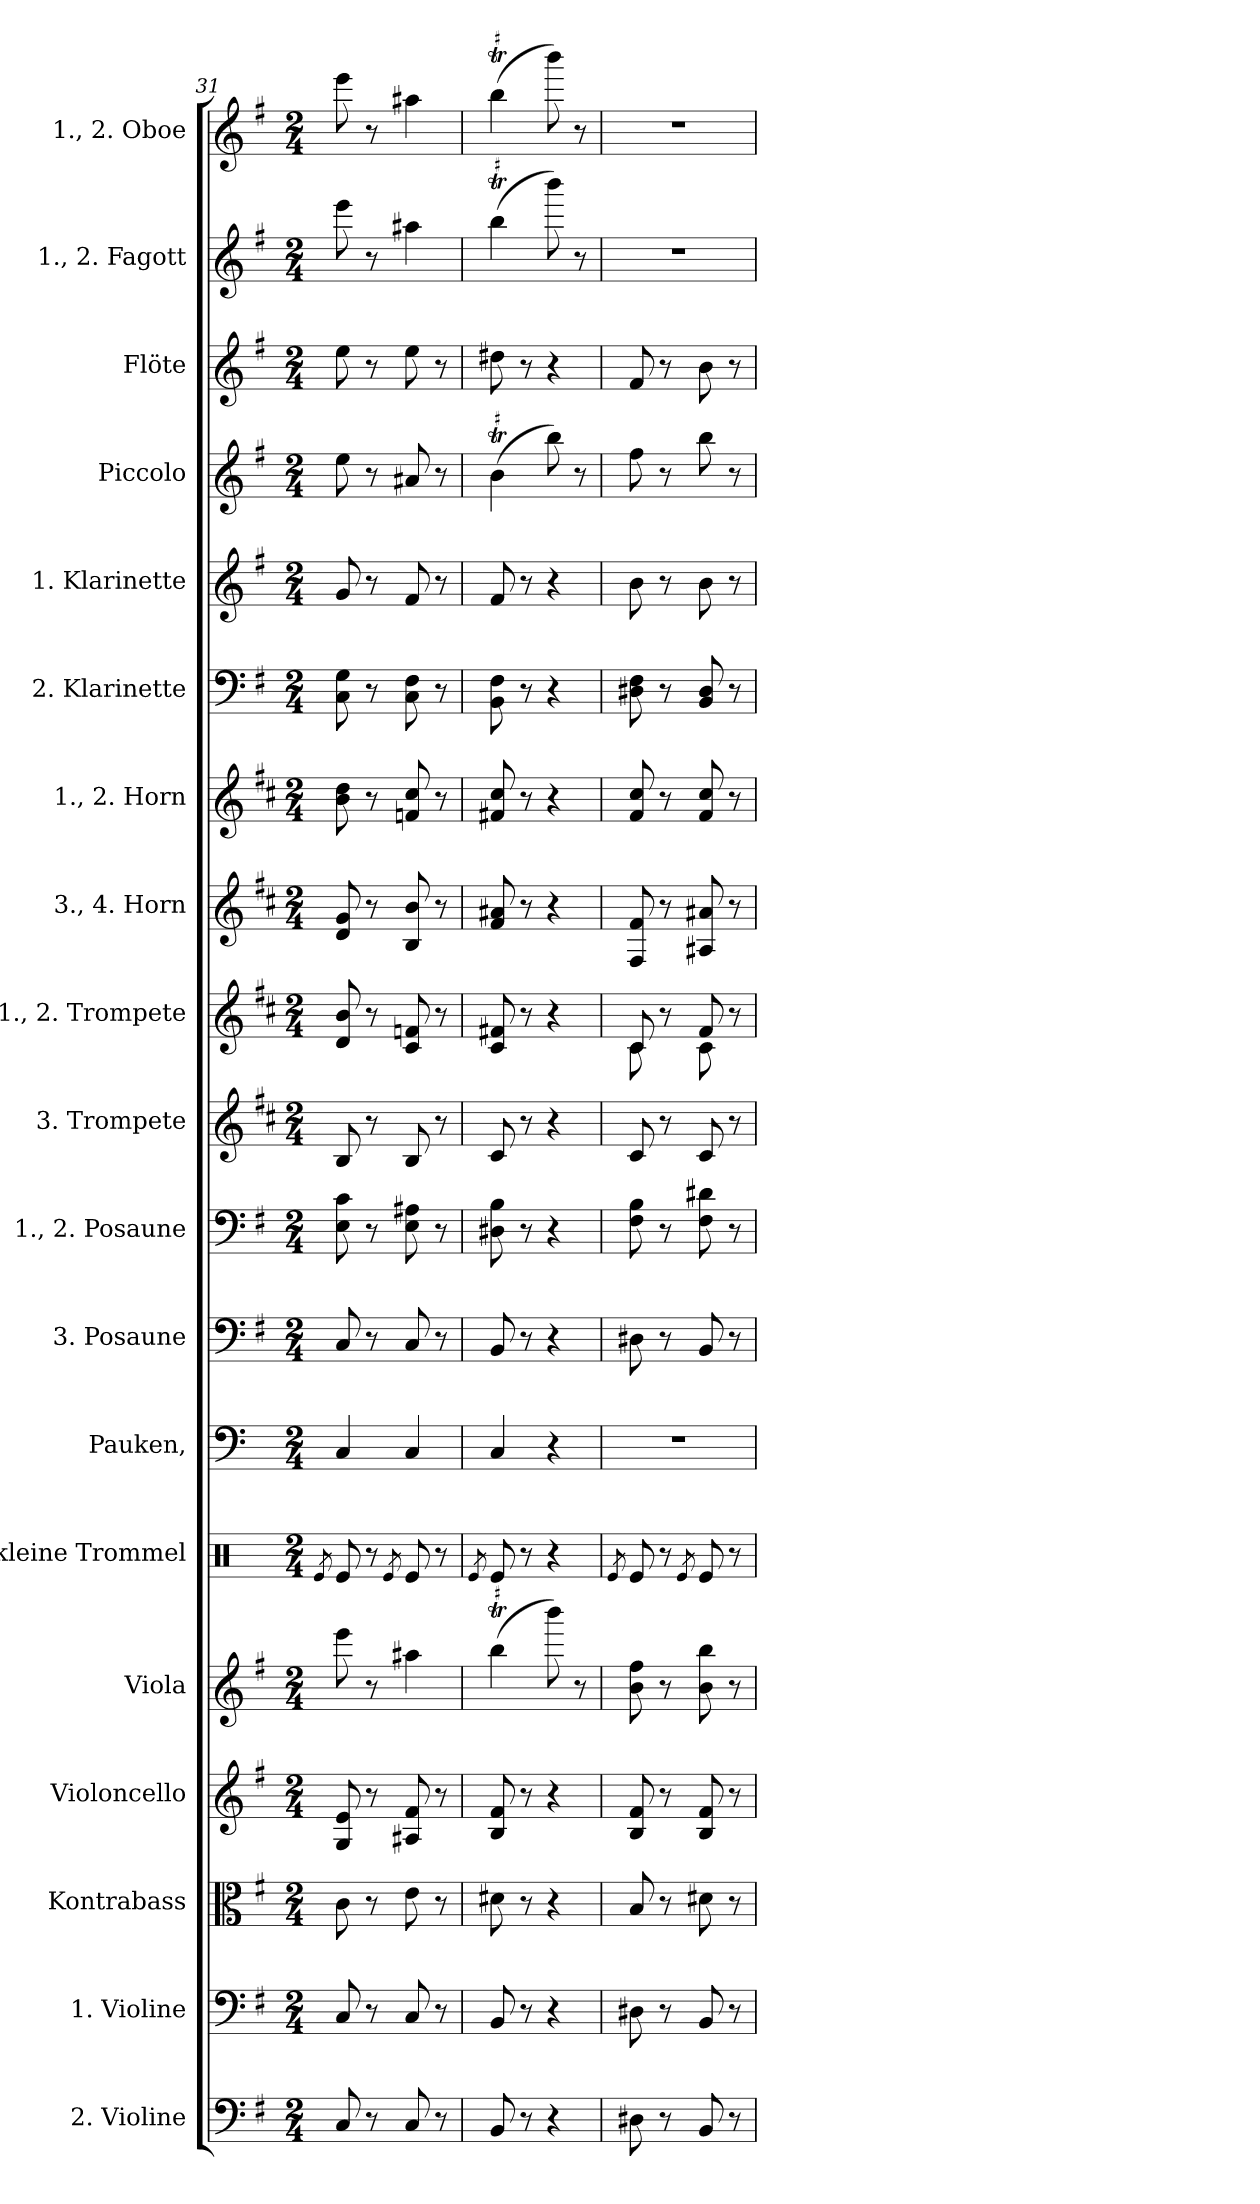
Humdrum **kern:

**kern	**kern	**kern	**kern	**kern	**kern	**kern	**kern	**kern	**kern	**kern	**kern	**kern	**kern	**kern	**kern	**kern	**kern	**kern
*part19	*part18	*part17	*part16	*part15	*part14	*part13	*part12	*part11	*part10	*part9	*part8	*part7	*part6	*part5	*part4	*part3	*part2	*part1
*staff19	*staff18	*staff17	*staff16	*staff15	*staff14	*staff13	*staff12	*staff11	*staff10	*staff9	*staff8	*staff7	*staff6	*staff5	*staff4	*staff3	*staff2	*staff1
*I"2. Violine	*I"1. Violine	*I"Kontrabass	*I"Violoncello	*I"Viola	*I"kleine Trommel	*I"Pauken,	*I"3. Posaune	*I"1., 2. Posaune	*I"3. Trompete	*I"1., 2. Trompete	*I"3., 4. Horn	*I"1., 2. Horn	*I"2. Klarinette	*I"1. Klarinette	*I"Piccolo	*I"Flöte	*I"1., 2. Fagott	*I"1., 2. Oboe
*I'2. Vl.	*I'1. Vl.	*I'Kb.	*I'Vc.	*I'Va.	*I'kl. Tr.	*I'Pk.,	*I'3. Pos.	*I'1., 2. Pos.	*I'3. Trp.	*I'1., 2. Trp.	*I'3., 4. Hr.	*I'1., 2.  Hr.	*I'2. Klar.	*I'1. Klar.	*I'Picc.	*I'Fl.	*I'1., 2. Fag.	*I'1., 2. Ob.
*clefF4	*clefF4	*clefC3	*clefG2	*clefG2	*clefX	*clefF4	*clefF4	*clefF4	*clefG2	*clefG2	*clefG2	*clefG2	*clefF4	*clefG2	*clefG2	*clefG2	*clefG2	*clefG2
*ITrd7c12	*	*	*	*	*	*	*	*	*ITrd-3c-5	*ITrd-3c-5	*ITrd4c7	*ITrd4c7	*	*ITrd1c2	*ITrd1c2	*	*ITrd-7c-12	*
*k[f#]	*k[f#]	*k[f#]	*k[f#]	*k[f#]	*k[]	*k[]	*k[f#]	*k[f#]	*k[f#]	*k[f#]	*k[f#]	*k[f#]	*k[f#]	*k[b-]	*k[b-]	*k[f#]	*k[f#]	*k[f#]
*M2/4	*M2/4	*M2/4	*M2/4	*M2/4	*M2/4	*M2/4	*M2/4	*M2/4	*M2/4	*M2/4	*M2/4	*M2/4	*M2/4	*M2/4	*M2/4	*M2/4	*M2/4	*M2/4
=31	=31	=31	=31	=31	=31	=31	=31	=31	=31	=31	=31	=31	=31	=31	=31	=31	=31	=31
.	.	.	.	.	8qRe/	.	.	.	.	.	.	.	.	.	.	.	.	.
8CC/	8C/	8c\	8G/ 8e/	8eee\	8Re/	4C/	8C/	8E\ 8c\	8e/	8g/ 8ee/	8G/ 8c/	8e\ 8g\	8C\ 8G\	8f/	8dd\	8ee\	8eeee\	8eee\
8r	8r	8r	8r	8r	8r	.	8r	8r	8r	8r	8r	8r	8r	8r	8r	8r	8r	8r
.	.	.	.	.	8qRe/	.	.	.	.	.	.	.	.	.	.	.	.	.
8CC/	8C/	8e\	8A#X/ 8f#/	4aa#X\	8Re/	4C/	8C/	8E\ 8A#X\	8e/	8f#/ 8b-X/	8E/ 8e/	8B-X/ 8f#/	8C\ 8F#\	8e/	8g#X/	8ee\	4aaa#X\	4aa#X\
8r	8r	8r	8r	.	8r	.	8r	8r	8r	8r	8r	8r	8r	8r	8r	8r	.	.
=32	=32	=32	=32	=32	=32	=32	=32	=32	=32	=32	=32	=32	=32	=32	=32	=32	=32	=32
.	.	.	.	.	8qRe/	.	.	.	.	.	.	.	.	.	.	.	.	.
!	!	!	!	!LO:TR:acc=#	!	!	!	!	!	!	!	!	!	!	!LO:TR:acc=#	!	!LO:TR:acc=#	!LO:TR:acc=#
8BBB/	8BB/	8d#X\	8B/ 8f#/	(>4bbT\	8Re/	4C/	8BB/	8D#X\ 8B\	8f#/	8f#/ 8bn/	8B/ 8d#X/	8Bn/ 8f#/	8BB\ 8F#\	8e/	(>4aT\	8dd#X\	(>4bbbT<\	(>4bbT\
8r	8r	8r	8r	.	8r	.	8r	8r	8r	8r	8r	8r	8r	8r	.	8r	.	.
4r	4r	4r	4r	8bbb\)	4r	4r	4r	4r	4r	4r	4r	4r	4r	4r	8aa\)	4r	8bbbb\)	8bbb\)
.	.	.	.	8r	.	.	.	.	.	.	.	.	.	.	8r	.	8r	8r
=33	=33	=33	=33	=33	=33	=33	=33	=33	=33	=33	=33	=33	=33	=33	=33	=33	=33	=33
.	.	.	.	.	8qRe/	.	.	.	.	.	.	.	.	.	.	.	.	.
*	*	*	*	*	*	*	*	*	*	*^	*	*	*	*	*	*	*	*
8DD#X\	8D#X\	8B/	8B/ 8f#/	8b\ 8ff#\	8Re/	2r	8D#X\	8F#\ 8B\	8f#/	8f#/	8f#\	8BB/ 8B/	8B/ 8f#/	8D#X\ 8F#\	8a\	8ee\	8f#/	2r	2r
8r	8r	8r	8r	8r	8r	.	8r	8r	8r	8r	8ryy	8r	8r	8r	8r	8r	8r	.	.
.	.	.	.	.	8qRe/	.	.	.	.	.	.	.	.	.	.	.	.	.	.
8BBB/	8BB/	8d#X\	8B/ 8f#/	8b\ 8bb\	8Re/	.	8BB/	8F#\ 8d#X\	8f#/	8b/	8f#\	8D#X/ 8d#X/	8B/ 8f#/	8BB/ 8D#/	8a\	8aa\	8b\	.	.
8r	8r	8r	8r	8r	8r	.	8r	8r	8r	8r	8ryy	8r	8r	8r	8r	8r	8r	.	.
*	*	*	*	*	*	*	*	*	*	*v	*v	*	*	*	*	*	*	*	*
=	=	=	=	=	=	=	=	=	=	=	=	=	=	=	=	=	=	=
*-	*-	*-	*-	*-	*-	*-	*-	*-	*-	*-	*-	*-	*-	*-	*-	*-	*-	*-
